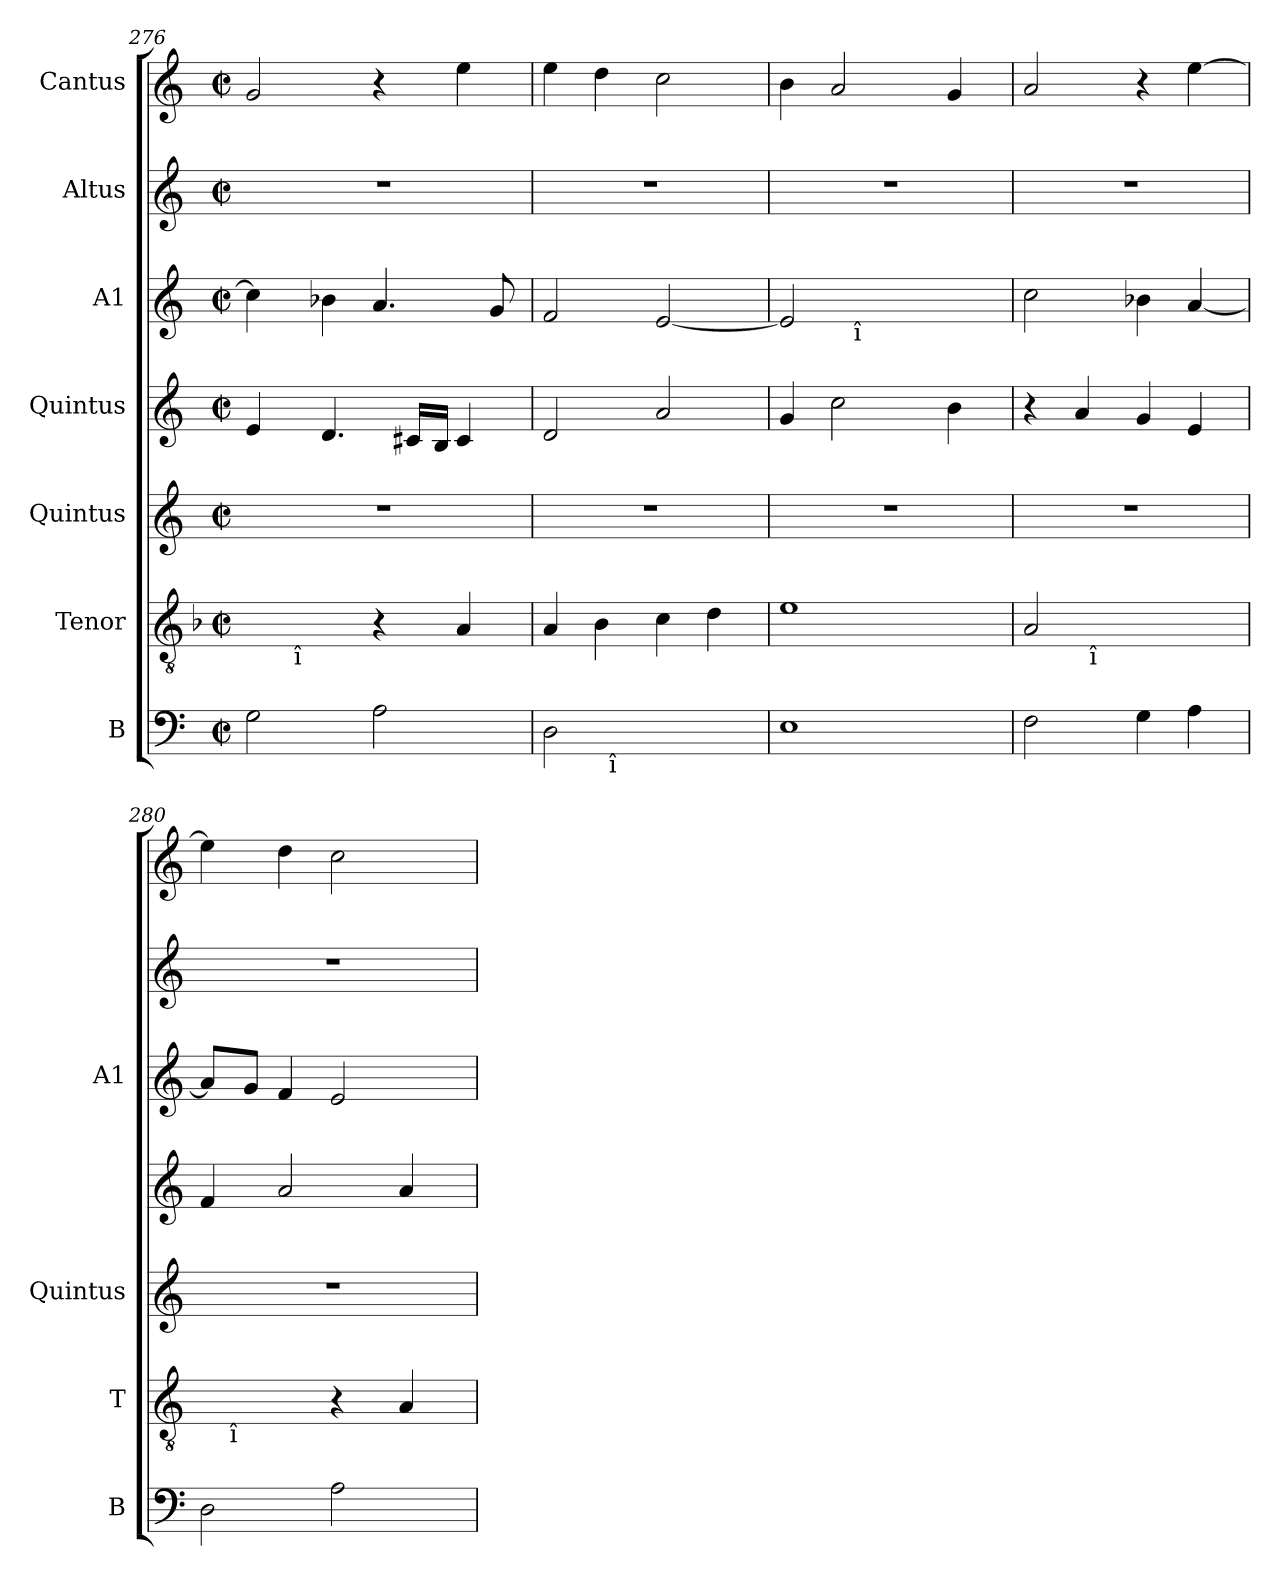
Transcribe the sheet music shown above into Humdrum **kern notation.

**kern	**kern	**kern	**kern	**kern	**kern	**kern
*part7	*part6	*part5	*part4	*part3	*part2	*part1
*staff7	*staff6	*staff5	*staff4	*staff3	*staff2	*staff1
*I"B	*I"Tenor	*I"Quintus	*I"Quintus	*I"A1	*I"Altus	*I"Cantus
*I'B	*I'T	*I'Quintus	*	*I'A1	*	*
*clefF4	*clefGv2	*clefG2	*clefG2	*clefG2	*clefG2	*clefG2
*k[]	*k[b-]	*k[]	*k[]	*k[]	*k[]	*k[]
*C:	*F:	*C:	*C:	*C:	*C:	*C:
*M2/2	*M2/2	*M2/2	*M2/2	*M2/2	*M2/2	*M2/2
*met(c|)	*met(c|)	*met(c|)	*met(c|)	*met(c|)	*met(c|)	*met(c|)
=276	=276	=276	=276	=276	=276	=276
*	*^	*	*	*	*	*
2G\	2ryy	8ryy	1r	4e/	4cc\]	1r	2g/
.	.	32ryy	.	.	.	.	.
!	!	!LO:TX:b:t=î	!	!	!	!	!
.	.	2ryy	.	.	.	.	.
.	.	.	.	4.d/	4b-X\	.	.
2A\	4r	.	.	.	4.a/	.	4r
.	.	.	.	16c#X/LL	.	.	.
.	.	4ryy	.	.	.	.	.
.	.	.	.	16B/JJ	.	.	.
.	4A/	.	.	4c#/	.	.	4ee\
.	.	.	.	.	8g/	.	.
.	.	16.ryy	.	.	.	.	.
*	*v	*v	*	*	*	*	*
!!LO:PB:g=z
=277	=277	=277	=277	=277	=277	=277
*	*k[]	*	*	*	*	*
*	*C:	*	*	*	*	*
*^	*	*	*	*	*	*
2D\	4ryy	4A/	1r	2d/	2f/	1r	4ee\
.	32ryy	4B\	.	.	.	.	4dd\
!	!LO:TX:b:t=î	!	!	!	!	!	!
.	2ryy	.	.	.	.	.	.
2ryy	.	4c\	.	2a/	[<2e/	.	2cc\
.	.	4d\	.	.	.	.	.
.	8..ryy	.	.	.	.	.	.
*v	*v	*	*	*	*	*	*
=278	=278	=278	=278	=278	=278	=278
*	*	*	*	*^	*	*
1E	1e	1r	4g/	2e/]	4ryy	1r	4b\
.	.	.	2cc\	.	16ryy	.	2a/
!	!	!	!	!	!LO:TX:b:t=î	!	!
.	.	.	.	.	2ryy	.	.
.	.	.	.	2ryy	.	.	.
.	.	.	4b\	.	.	.	4g/
.	.	.	.	.	8.ryy	.	.
*	*	*	*	*v	*v	*	*
=279	=279	=279	=279	=279	=279	=279
*	*^	*	*	*	*	*
2F\	2A/	4ryy	1r	4r	2cc\	1r	2a/
.	.	32ryy	.	4a/	.	.	.
!	!	!LO:TX:b:t=î	!	!	!	!	!
.	.	2ryy	.	.	.	.	.
4G\	2ryy	.	.	4g/	4b-X\	.	4r
4A\	.	.	.	4e/	[<4a/	.	[>4ee\
.	.	8..ryy	.	.	.	.	.
=280	=280	=280	=280	=280	=280	=280	=280
2D\	2ryy	16.ryy	1r	4f/	8a/L]	1r	4ee\]
!	!	!LO:TX:b:t=î	!	!	!	!	!
.	.	2ryy	.	.	.	.	.
.	.	.	.	.	8g/J	.	.
.	.	.	.	2a/	4f/	.	4dd\
2A\	4r	.	.	.	2e/	.	2cc\
.	.	4ryy	.	.	.	.	.
.	4A/	.	.	4a/	.	.	.
.	.	8ryy	.	.	.	.	.
.	.	32ryy	.	.	.	.	.
*	*v	*v	*	*	*	*	*
=	=	=	=	=	=	=
*-	*-	*-	*-	*-	*-	*-
